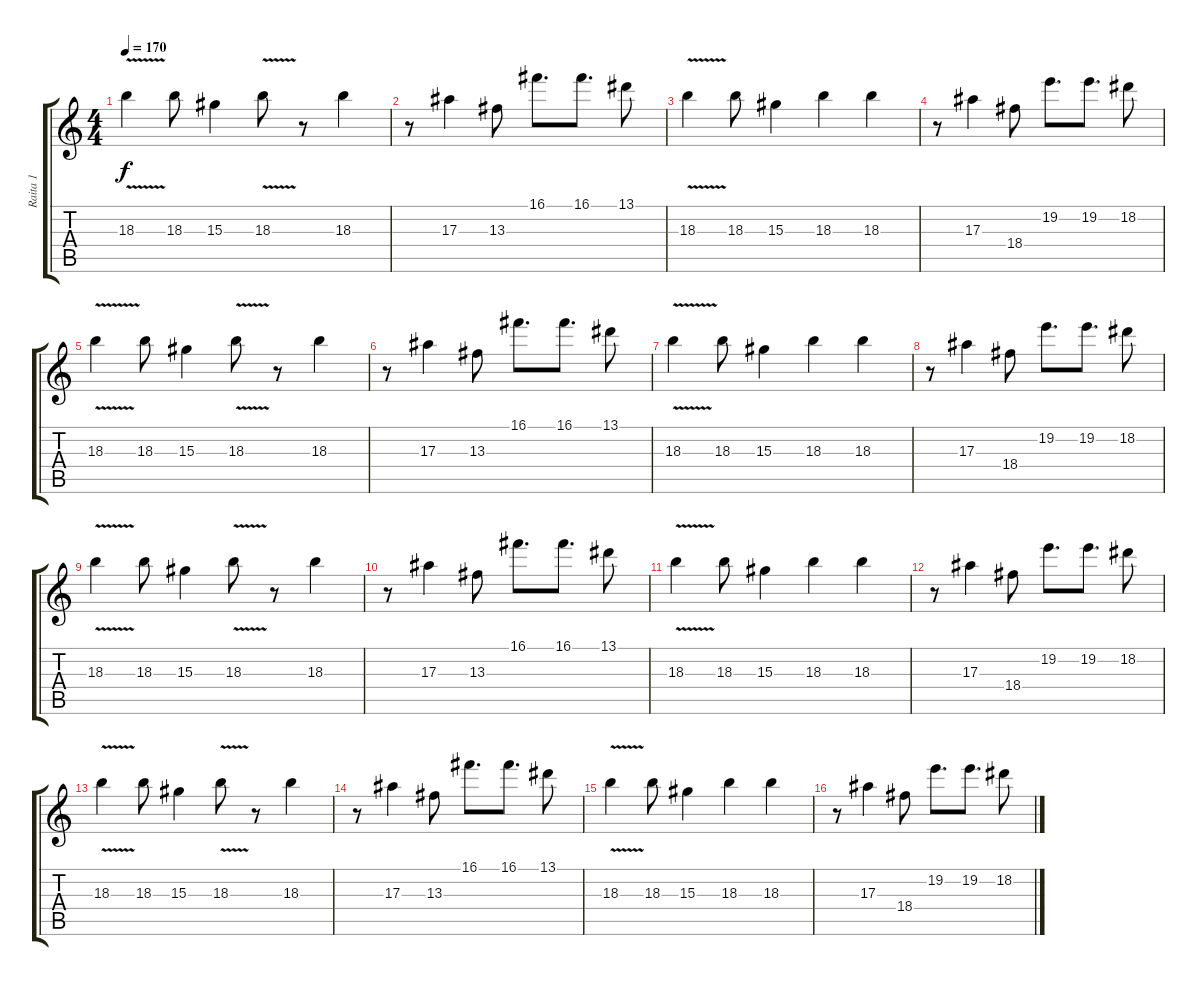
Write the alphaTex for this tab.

\track ("Raita 1" "Raita 1") {instrument distortionguitar}
\staff {score tabs}
\tuning (D4 A3 F3 C3 G2 D2) {hide}
\ts (4 4)
\tempo 170
\clef g2
\ks c
18.3{v}.4{dy f} 18.3.8 15.3.4 18.3{v}.8 r.8 18.3.4 |
r.8 17.3.4 13.3.8 16.1.8{d} 16.1.8{d} 13.1.8 |
18.3{v}.4 18.3.8 15.3.4 18.3.4 18.3.4 |
r.8 17.3.4 18.4.8 19.2.8{d} 19.2.8{d} 18.2.8 |
18.3{v}.4 18.3.8 15.3.4 18.3{v}.8 r.8 18.3.4 |
r.8 17.3.4 13.3.8 16.1.8{d} 16.1.8{d} 13.1.8 |
18.3{v}.4 18.3.8 15.3.4 18.3.4 18.3.4 |
r.8 17.3.4 18.4.8 19.2.8{d} 19.2.8{d} 18.2.8 |
18.3{v}.4 18.3.8 15.3.4 18.3{v}.8 r.8 18.3.4 |
r.8 17.3.4 13.3.8 16.1.8{d} 16.1.8{d} 13.1.8 |
18.3{v}.4 18.3.8 15.3.4 18.3.4 18.3.4 |
r.8 17.3.4 18.4.8 19.2.8{d} 19.2.8{d} 18.2.8 |
18.3{v}.4 18.3.8 15.3.4 18.3{v}.8 r.8 18.3.4 |
r.8 17.3.4 13.3.8 16.1.8{d} 16.1.8{d} 13.1.8 |
18.3{v}.4 18.3.8 15.3.4 18.3.4 18.3.4 |
r.8 17.3.4 18.4.8 19.2.8{d} 19.2.8{d} 18.2.8
